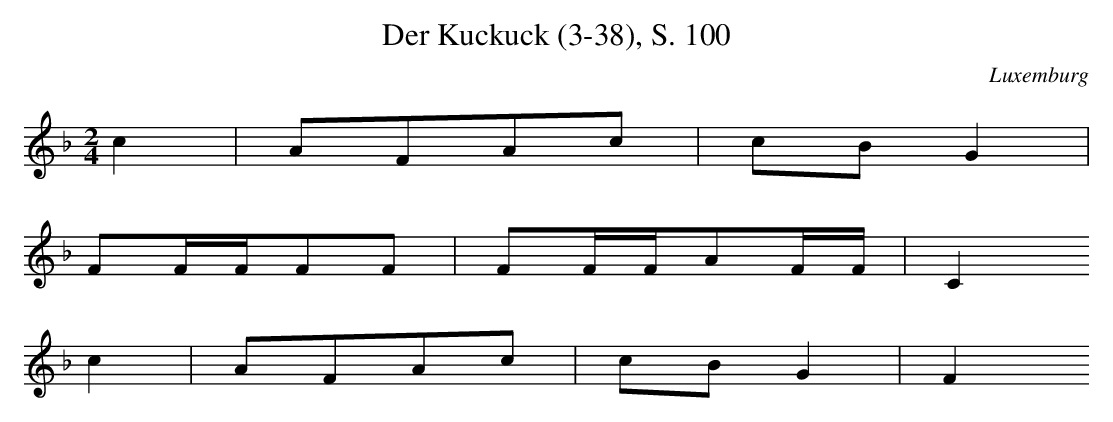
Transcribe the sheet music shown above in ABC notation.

X:1
T: Der Kuckuck (3-38), S. 100
O: Luxemburg
M: 2/4
L: 1/16
K: F
c4 | A2F2A2c2 | c2B2G4 |
F2FFF2F2 | F2FFA2FF | C4
c4 | A2F2A2c2 | c2B2G4 | F4
